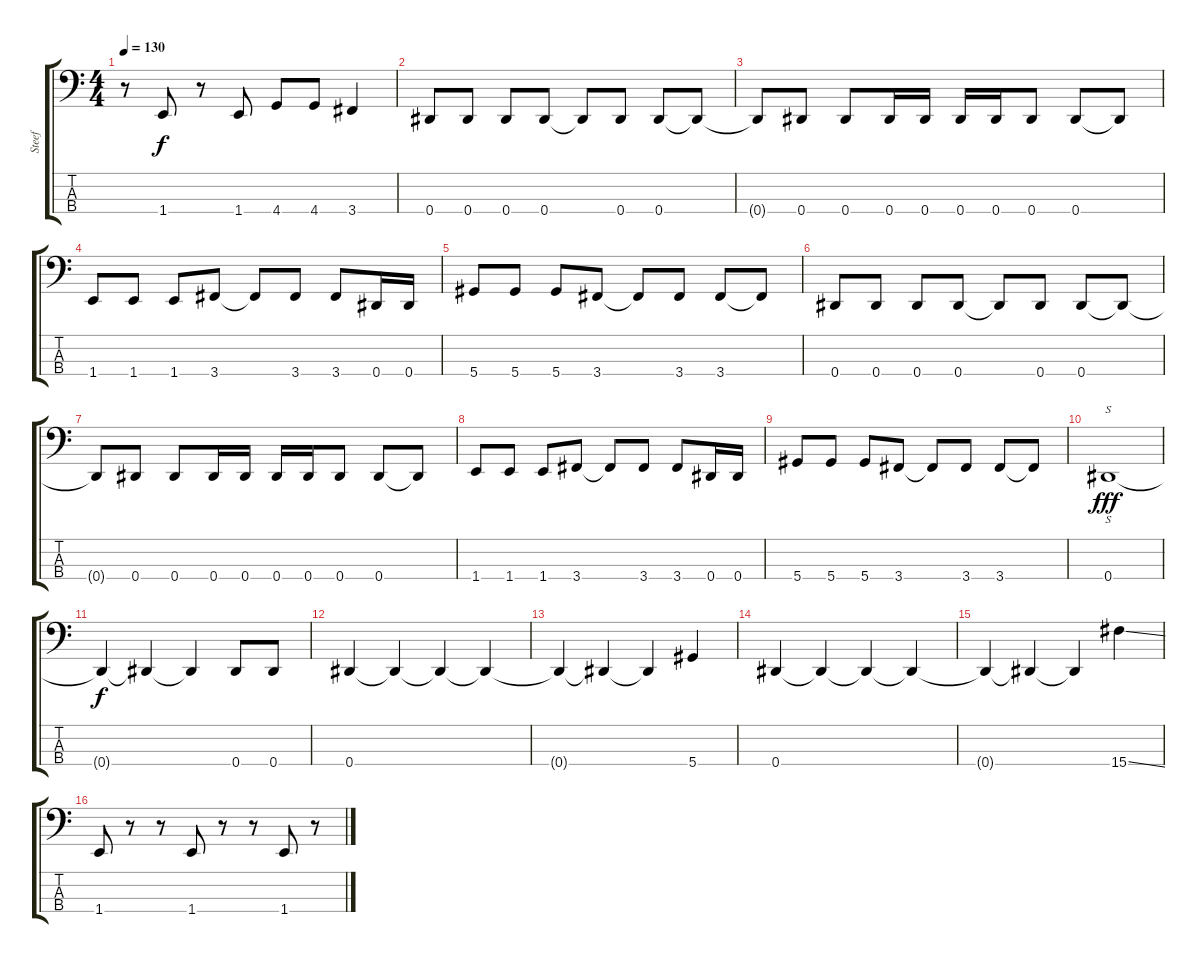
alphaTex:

\track ("Steef" "Steef") {instrument electricbassfinger}
\staff {score tabs}
\tuning (Gb2 Db2 Ab1 Eb1) {hide}
\ts (4 4)
\tempo 130
\clef f4
\ks c
r.8{dy f} 1.4.8 r.8 1.4.8 4.4.8 4.4.8 3.4.4 |
0.4.8 0.4.8 0.4.8 0.4.8 0.4{t}.8 0.4.8 0.4.8 0.4{t}.8 |
0.4{t}.8 0.4.8 0.4.8 0.4.16 0.4.16 0.4.16 0.4.16 0.4.8 0.4.8 0.4{t}.8 |
1.4.8 1.4.8 1.4.8 3.4.8 3.4{t}.8 3.4.8 3.4.8 0.4.16 0.4.16 |
5.4.8 5.4.8 5.4.8 3.4.8 3.4{t}.8 3.4.8 3.4.8 3.4{t}.8 |
0.4.8 0.4.8 0.4.8 0.4.8 0.4{t}.8 0.4.8 0.4.8 0.4{t}.8 |
0.4{t}.8 0.4.8 0.4.8 0.4.16 0.4.16 0.4.16 0.4.16 0.4.8 0.4.8 0.4{t}.8 |
1.4.8 1.4.8 1.4.8 3.4.8 3.4{t}.8 3.4.8 3.4.8 0.4.16 0.4.16 |
5.4.8 5.4.8 5.4.8 3.4.8 3.4{t}.8 3.4.8 3.4.8 3.4{t}.8 |
0.4.1{s dy fff} |
0.4{t}.4{dy f} 0.4{t}.4 0.4{t}.4 0.4.8 0.4.8 |
0.4.4 0.4{t}.4 0.4{t}.4 0.4{t}.4 |
0.4{t}.4 0.4{t}.4 0.4{t}.4 5.4.4 |
0.4.4 0.4{t}.4 0.4{t}.4 0.4{t}.4 |
0.4{t}.4 0.4{t}.4 0.4{t}.4 15.4{ss}.4 |
1.4.8 r.8 r.8 1.4.8 r.8 r.8 1.4.8 r.8
